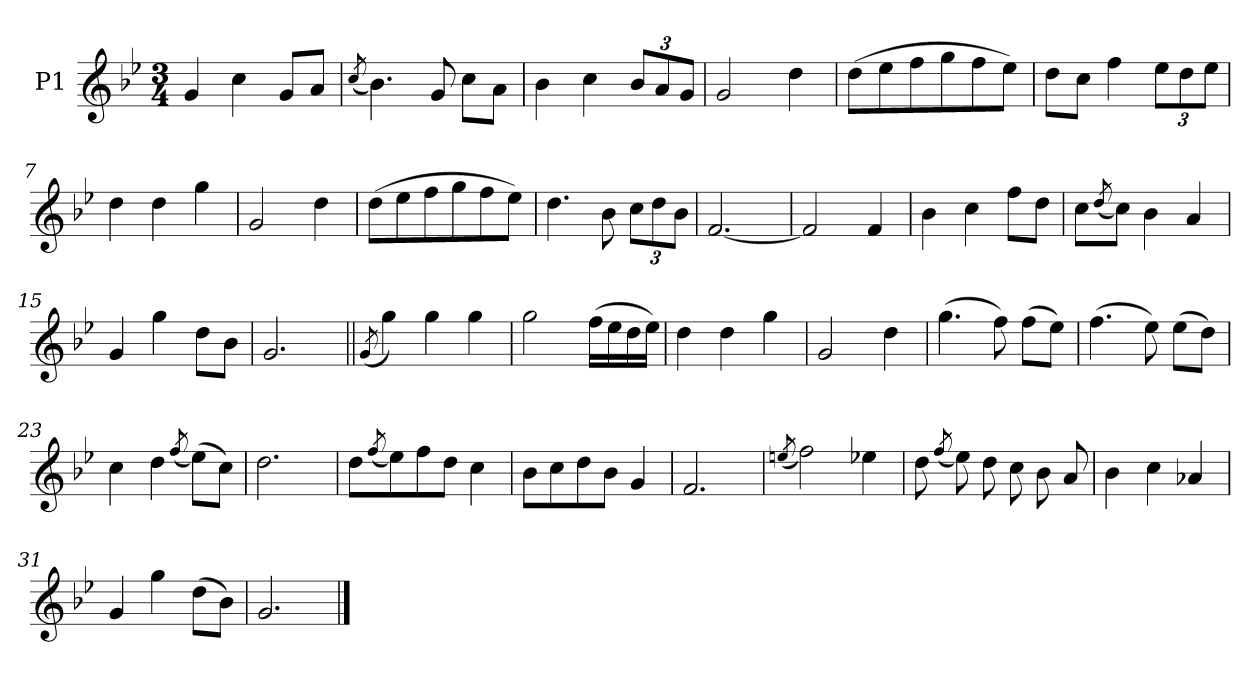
**kern
*part1
*staff1
*I"P1
*clefG2
*k[b-e-]
*g:
*M3/4
=1
4g
4cc
8gL
8aJ
=2
(8qcc/
4.b-)
8g
8ccL
8aJ
=3
4b-
4cc
12b-L
12a
12gJ
=4
2g
4dd
=5
(8ddL
8ee-
8ff
8gg
8ff
8ee-J)
=6
8ddL
8ccJ
4ff
12ee-L
12dd
12ee-J
=7
4dd
4dd
4gg
=8
2g
4dd
=9
(8ddL
8ee-
8ff
8gg
8ff
8ee-J)
=10
4.dd
8b-
12ccL
12dd
12b-J
=11
[2.f
=12
2f]
4f
=13
4b-
4cc
8ffL
8ddJ
=14
8ccL
(8qdd/
8ccJ)
4b-
4a
=15
4g
4gg
8ddL
8b-J
=16
2.g
=17||
(8qg/
4gg)
4gg
4gg
=18
2gg
(16ffLL
16ee-
16dd
16ee-JJ)
=19
4dd
4dd
4gg
=20
2g
4dd
=21
(4.gg
8ff)
(8ffL
8ee-J)
=22
(4.ff
8ee-)
(8ee-L
8ddJ)
=23
4cc
4dd
(8qff/
(8ee-L)
8ccJ)
=24
2.dd
=25
8ddL
(8qff/
8ee-)
8ff
8ddJ
4cc
=26
8b-L
8cc
8dd
8b-J
4g
=27
2.f
=28
(8qeen/
2ff)
4ee-X
=29
8dd
(8qff/
8ee-)
8dd
8cc
8b-
8a
=30
4b-
4cc
4a-X
=31
4g
4gg
(8ddL
8b-J)
=32
2.g
==
*-
